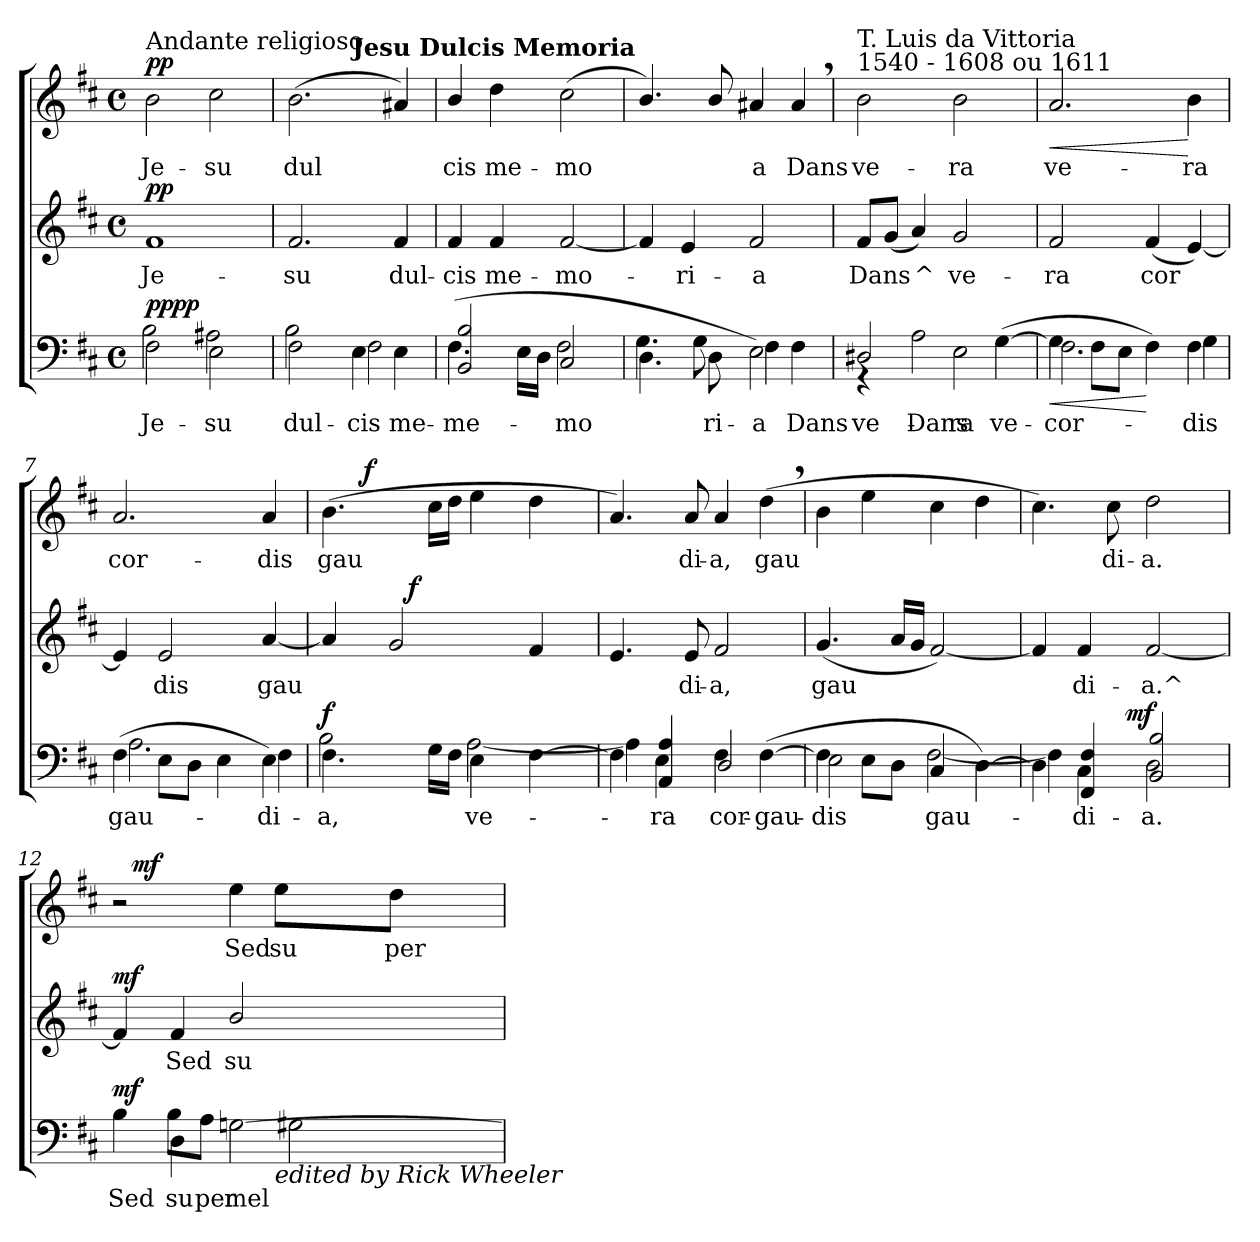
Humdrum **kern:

**kern	**text	**dynam	**kern	**text	**dynam	**kern	**text	**dynam
*part3	*part3	*part3	*part2	*part2	*part2	*part1	*part1	*part1
*staff3	*staff3	*staff3	*staff2	*staff2	*staff2	*staff1	*staff1	*staff1
*clefF4	*	*	*clefG2	*	*	*clefG2	*	*
*k[f#c#]	*	*	*k[f#c#]	*	*	*k[f#c#]	*	*
*D:	*	*	*D:	*	*	*D:	*	*
*M4/4	*	*	*M4/4	*	*	*M4/4	*	*
*met(c)	*	*	*met(c)	*	*	*met(c)	*	*
=1	=1	=1	=1	=1	=1	=1	=1	=1
!	!	!	!	!	!	!LO:TX:a:t=Andante religioso	!	!
!	!LO:LY:b	!	!	!	!	!	!	!
*^	*	*	*	*	*	*	*	*
!	!	!LO:LY:b	!LO:DY:a	!	!LO:LY:b	!	!	!LO:LY:b	!
!	!	!	!LO:DY:n=1:a	!	!	!LO:DY:a	!	!	!LO:DY:a
2F#\	2B\	Je-	pp pp	1f#	Je-	pp	2b\	Je-	pp
!	!	!LO:LY:b	!	!	!	!	!	!	!
!	!	!LO:LY:b	!	!	!	!	!	!LO:LY:b	!
2E\	2A#X\	-su	.	.	.	.	2cc#\	-su	.
=2	=2	=2	=2	=2	=2	=2	=2	=2	=2
!	!	!LO:LY:b	!	!	!	!	!	!	!
!	!	!LO:LY:b	!	!	!LO:LY:b	!	!	!LO:LY:b	!
*	*	*	*	*	*	*	*^	*	*
2F#\	2B\	-dul-	.	2.f#/	-su	.	(>2.b\	2ryy	dul	.
!	!	!	!	!	!	!	!	!LO:TX:a:B:t=Jesu Dulcis Memoria	!	!
!	!	!LO:LY:b	!	!	!	!	!	!	!	!
!	!	!LO:LY:b	!	!	!	!	!	!	!	!
4E\	2F#\	-cis	.	.	.	.	.	2ryy	.	.
!	!	!LO:LY:b	!	!	!LO:LY:b	!	!	!	!	!
4E\	.	me-	.	4f#/	dul-	.	4a#X/)	.	.	.
=3	=3	=3	=3	=3	=3	=3	=3	=3	=3	=3
!	!	!	!	!	!	!	!LO:TX:a:t=For 4 voices mixed	!	!	!
!	!	!LO:LY:b	!	!	!	!	!	!	!	!
!	!	!LO:LY:b	!	!	!LO:LY:b	!	!	!	!LO:LY:b	!
*	*	*	*	*	*	*	*v	*v	*	*
(>4.F#\	2BB/ 2B/	me-	.	4f#/	-cis	.	4b/	cis	.
!	!	!	!	!	!LO:LY:b	!	!	!LO:LY:b	!
.	.	.	.	4f#/	me-	.	4dd\	me-	.
16E\LL	.	.	.	.	.	.	.	.	.
16D\JJ	.	.	.	.	.	.	.	.	.
!	!	!LO:LY:b	!	!	!LO:LY:b	!	!	!LO:LY:b	!
2C#/	2F#\	-mo	.	[<2f#/	-mo-	.	(>2cc#\	-mo	.
=4	=4	=4	=4	=4	=4	=4	=4	=4	=4
4.D\	4.G\	.	.	4f#/]	.	.	4.b/)	.	.
!	!	!	!	!	!LO:LY:b	!	!	!	!
.	.	.	.	4e/	-ri-	.	.	.	.
!	!	!LO:LY:b	!	!	!	!	!	!	!
!	!	!LO:LY:b	!	!	!	!	!	!	!
8D\	8G\	ri-	.	.	.	.	8b/	.	.
!	!	!LO:LY:b	!	!	!	!	!	!	!
!	!	!LO:LY:b	!	!	!LO:LY:b	!	!	!LO:LY:b	!
2E\)	4F#\	-a	.	2f#/	-a	.	4a#X/	a	.
!	!	!LO:LY:b	!	!	!	!	!	!LO:LY:b	!
.	4F#\	Dans	.	.	.	.	4a#,</	Dans	.
=5	=5	=5	=5	=5	=5	=5	=5	=5	=5
!	!	!	!	!	!	!	!LO:TX:a:t=T. Luis da Vittoria\n1540 - 1608 ou 1611	!	!
!	!	!LO:LY:b	!	!	!LO:LY:b	!	!	!LO:LY:b	!
4rGG	2D#X/	-ve-	.	8f#/L	Dans	.	2b\	ve-	.
.	.	.	.	(<8g/J	.	.	.	.	.
!	!	!LO:LY:b	!	!	!LO:LY:b	!	!	!	!
2A\	.	Dans	.	4a/)	^	.	.	.	.
!	!	!LO:LY:b	!	!	!LO:LY:b	!	!	!LO:LY:b	!
.	2E\	-ra	.	2g/	ve-	.	2b\	-ra	.
!	!	!LO:LY:b	!	!	!	!	!	!	!
(>[>4G\	.	ve-	.	.	.	.	.	.	.
!!LO:LB:g=z
=6	=6	=6	=6	=6	=6	=6	=6	=6	=6
!	!	!LO:LY:b	!LO:HP:b	!	!LO:LY:b	!	!	!LO:LY:b	!LO:HP:b
4G\]	2.F#\	cor-	<	2f#/	-ra	.	2.a/	ve-	<
8F#\L	.	.	.	.	.	.	.	.	.
8E\J	.	.	.	.	.	.	.	.	.
!	!	!	!	!	!LO:LY:b	!	!	!	!
4F#\)	.	.	[	(<4f#/	cor	.	.	.	.
!	!	!LO:LY:b	!	!	!	!	!	!	!
!	!	!LO:LY:b	!	!	!	!	!	!LO:LY:b	!
4F#\	4G\	-dis	.	[<4e/)	.	.	4b\	-ra	[
!!LO:LB:g=z
=7	=7	=7	=7	=7	=7	=7	=7	=7	=7
!	!	!LO:LY:b	!	!	!	!	!	!	!
!	!	!LO:LY:b	!	!	!	!	!	!LO:LY:b	!
(>4F#\	2.A\	gau-	.	4e/]	.	.	2.a/	cor-	.
!	!	!	!	!	!LO:LY:b	!	!	!	!
8E\L	.	.	.	2e/	dis	.	.	.	.
8D\J	.	.	.	.	.	.	.	.	.
4E\	.	.	.	.	.	.	.	.	.
!	!	!LO:LY:b	!	!	!	!	!	!	!
!	!	!LO:LY:b	!	!	!LO:LY:b	!	!	!LO:LY:b	!
4E\)	4F#\	-di-	.	[<4a/	gau	.	4a/	-dis	.
=8	=8	=8	=8	=8	=8	=8	=8	=8	=8
!	!	!LO:LY:b	!	!	!	!	!	!	!
!	!	!LO:LY:b	!LO:DY:a	!	!	!	!	!LO:LY:b	!
*	*	*	*	*^	*	*	*^	*	*
4.F#\	2B\	a,	f	4a/]	4ryy	.	.	(>4.b\	8ryy	gau	.
.	.	.	.	.	.	.	.	.	32ryy	.	.
!	!	!	!	!	!	!	!	!	!	!	!LO:DY:a
.	.	.	.	.	.	.	.	.	2ryy	.	f
.	.	.	.	2g/	16ryy	.	.	.	.	.	.
!	!	!	!	!	!	!	!LO:DY:a	!	!	!	!
.	.	.	.	.	2ryy	.	f	.	.	.	.
16G\LL	.	.	.	.	.	.	.	16cc#\LL	.	.	.
16F#\JJ	.	.	.	.	.	.	.	16dd\JJ	.	.	.
!	!	!LO:LY:b	!	!	!	!	!	!	!	!	!
4E\	[>2A\	ve-	.	.	.	.	.	4ee\	.	.	.
.	.	.	.	.	.	.	.	.	4ryy	.	.
[>4F#\	.	.	.	4f#/	.	.	.	4dd\	.	.	.
.	.	.	.	.	8.ryy	.	.	.	.	.	.
.	.	.	.	.	.	.	.	.	16.ryy	.	.
*	*	*	*	*v	*v	*	*	*	*	*	*
*	*	*	*	*	*	*	*v	*v	*	*
=9	=9	=9	=9	=9	=9	=9	=9	=9	=9
4F#\]	4A\]	.	.	4.e/	.	.	4.a/)	.	.
!	!	!LO:LY:b	!	!	!	!	!	!	!
!	!	!LO:LY:b	!	!	!	!	!	!	!
4E\	4AA/ 4A/	-ra	.	.	.	.	.	.	.
!	!	!	!	!	!LO:LY:b	!	!	!LO:LY:b	!
.	.	.	.	8e/	di-	.	8a/	di-	.
!	!	!LO:LY:b	!	!	!	!	!	!	!
!	!	!LO:LY:b	!	!	!LO:LY:b	!	!	!LO:LY:b	!
4F#\	2D/	cor-	.	2f#/	-a,	.	4a/	-a,	.
!	!	!LO:LY:b	!	!	!	!	!	!LO:LY:b	!
(>[>4F#\	.	gau-	.	.	.	.	(>4dd,<\	gau	.
=10	=10	=10	=10	=10	=10	=10	=10	=10	=10
!	!	!LO:LY:b	!	!	!LO:LY:b	!	!	!	!
4F#\]	2E\	-dis	.	(<4.g/	gau	.	4b\	.	.
8E\L	.	.	.	.	.	.	4ee\	.	.
8D\J	.	.	.	16a/LL	.	.	.	.	.
.	.	.	.	16g/JJ	.	.	.	.	.
!	!	!LO:LY:b	!	!	!	!	!	!	!
4C#/	[>2F#\	gau-	.	[<2f#/)	.	.	4cc#\	.	.
[>4D\)	.	.	.	.	.	.	4dd\	.	.
=11	=11	=11	=11	=11	=11	=11	=11	=11	=11
*	*^	*	*	*	*	*	*	*	*
4D\]	4F#\]	4..ryy	.	.	4f#/]	.	.	4.cc#\)	.	.
!	!	!	!LO:LY:b	!	!	!	!	!	!	!
!	!	!	!LO:LY:b	!	!	!LO:LY:b	!	!	!	!
4C#\	4FF#/ 4F#/	.	di-	.	4f#/	di-	.	.	.	.
!	!	!	!	!	!	!	!	!	!LO:LY:b	!
.	.	.	.	.	.	.	.	8cc#\	di-	.
!	!	!	!	!LO:DY:a	!	!	!	!	!	!
.	.	2ryy	.	mf	.	.	.	.	.	.
!	!	!	!LO:LY:b	!	!	!	!	!	!	!
!	!	!	!LO:LY:b	!	!	!LO:LY:b	!	!	!LO:LY:b	!
2D\	2BB/ 2B/	.	-a.	.	[<2f#/	-a.^	.	2dd\	-a.	.
.	.	16ryy	.	.	.	.	.	.	.	.
!!LO:LB:g=z
=12	=12	=12	=12	=12	=12	=12	=12	=12	=12	=12
!	!	!	!LO:LY:b	!LO:DY:a	!	!	!LO:DY:a	!	!	!
*	*	*	*	*	*	*	*	*^	*	*
4ryy	4B\	2.ryy	-Sed	mf	4f#/]	.	mf	2r	16ryy	.	.
!	!	!	!	!	!	!	!	!	!	!	!LO:DY:a
.	.	.	.	.	.	.	.	.	2...ryy	.	mf
!	!	!	!LO:LY:b	!	!	!	!	!	!	!	!
!	!	!	!LO:LY:b	!	!	!LO:LY:b	!	!	!	!	!
4D\	8B\L	.	su	.	4f#/	Sed	.	.	.	.	.
!	!	!	!LO:LY:b	!	!	!	!	!	!	!	!
.	8A\J	.	per	.	.	.	.	.	.	.	.
!	!	!	!LO:LY:b	!	!	!	!	!	!	!	!
!	!	!	!LO:LY:b	!	!	!LO:LY:b	!	!	!	!LO:LY:b	!
[>2Gn\	2G#X\	.	mel	.	2b/	su-	.	4ee\	.	Sed	.
!	!	!LO:TX:b:i:t=edited by Rick Wheeler	!	!	!	!	!	!	!	!	!
!	!	!	!	!	!	!	!	!	!	!LO:LY:b	!
.	.	4ryy	.	.	.	.	.	8ee\L	.	su	.
!	!	!	!	!	!	!	!	!	!	!LO:LY:b	!
.	.	.	.	.	.	.	.	8dd\J	.	per	.
*v	*v	*v	*	*	*	*	*	*v	*v	*	*
=	=	=	=	=	=	=	=	=
*-	*-	*-	*-	*-	*-	*-	*-	*-
